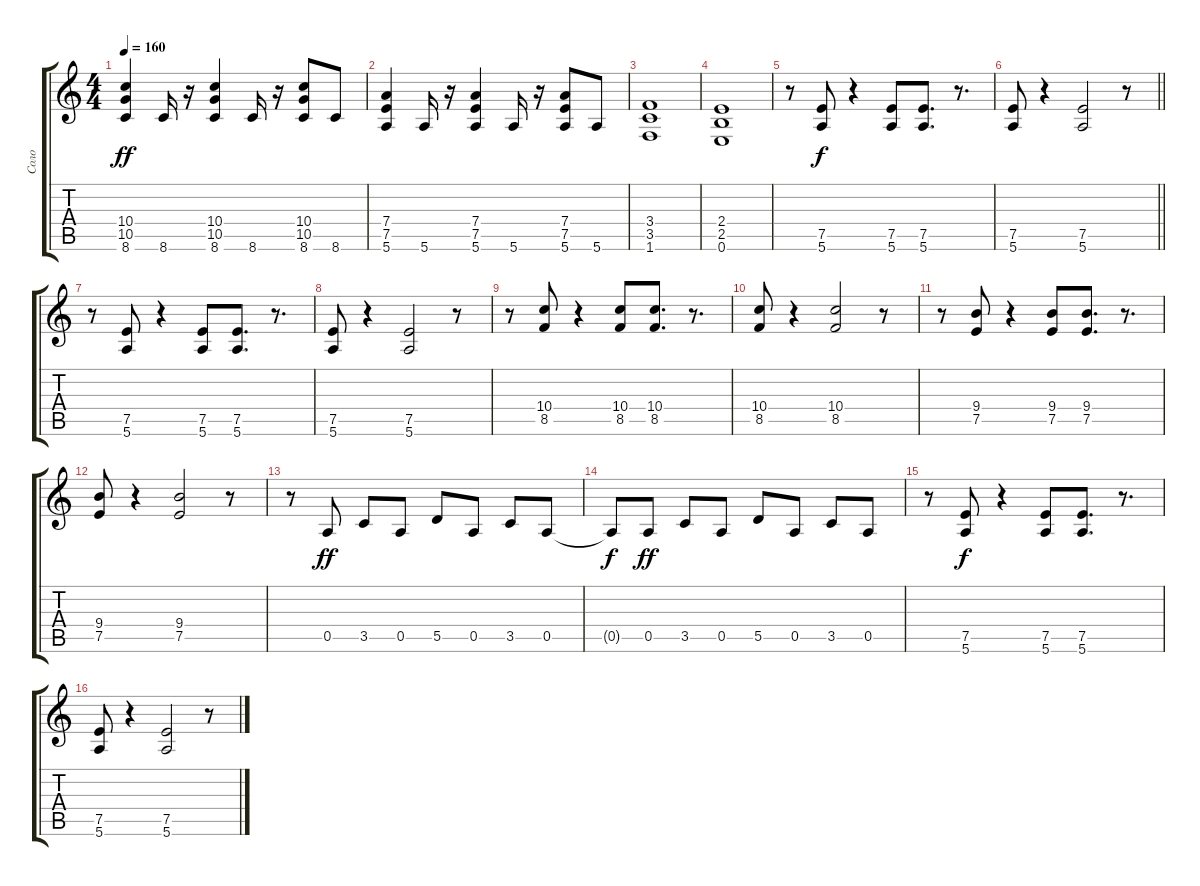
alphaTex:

\track ("Соло" "Соло") {instrument distortionguitar}
\staff {score tabs}
\tuning (E4 B3 G3 D3 A2 E2) {hide}
\ts (4 4)
\tempo 160
\clef g2
\ks c
(10.4 10.5 8.6).4{dy ff} 8.6.16 r.16 (10.4 10.5 8.6).4 8.6.16 r.16 (10.4 10.5 8.6).8 8.6.8 |
(7.4 7.5 5.6).4 5.6.16 r.16 (7.4 7.5 5.6).4 5.6.16 r.16 (7.4 7.5 5.6).8 5.6.8 |
(3.4 3.5 1.6).1 |
(2.4 2.5 0.6).1 |
r.8 (7.5 5.6).8{dy f} r.4 (7.5 5.6).8 (7.5 5.6).8{d} r.8{d} |
\barLineRight lightlight
(7.5 5.6).8 r.4 (7.5 5.6).2 r.8 |
r.8 (7.5 5.6).8 r.4 (7.5 5.6).8 (7.5 5.6).8{d} r.8{d} |
(7.5 5.6).8 r.4 (7.5 5.6).2 r.8 |
r.8 (10.4 8.5).8 r.4 (10.4 8.5).8 (10.4 8.5).8{d} r.8{d} |
(10.4 8.5).8 r.4 (10.4 8.5).2 r.8 |
r.8 (9.4 7.5).8 r.4 (9.4 7.5).8 (9.4 7.5).8{d} r.8{d} |
(9.4 7.5).8 r.4 (9.4 7.5).2 r.8 |
r.8 0.5.8{dy ff} 3.5.8 0.5.8 5.5.8 0.5.8 3.5.8 0.5.8 |
0.5{t}.8{dy f} 0.5.8{dy ff} 3.5.8 0.5.8 5.5.8 0.5.8 3.5.8 0.5.8 |
r.8 (7.5 5.6).8{dy f} r.4 (7.5 5.6).8 (7.5 5.6).8{d} r.8{d} |
(7.5 5.6).8 r.4 (7.5 5.6).2 r.8
